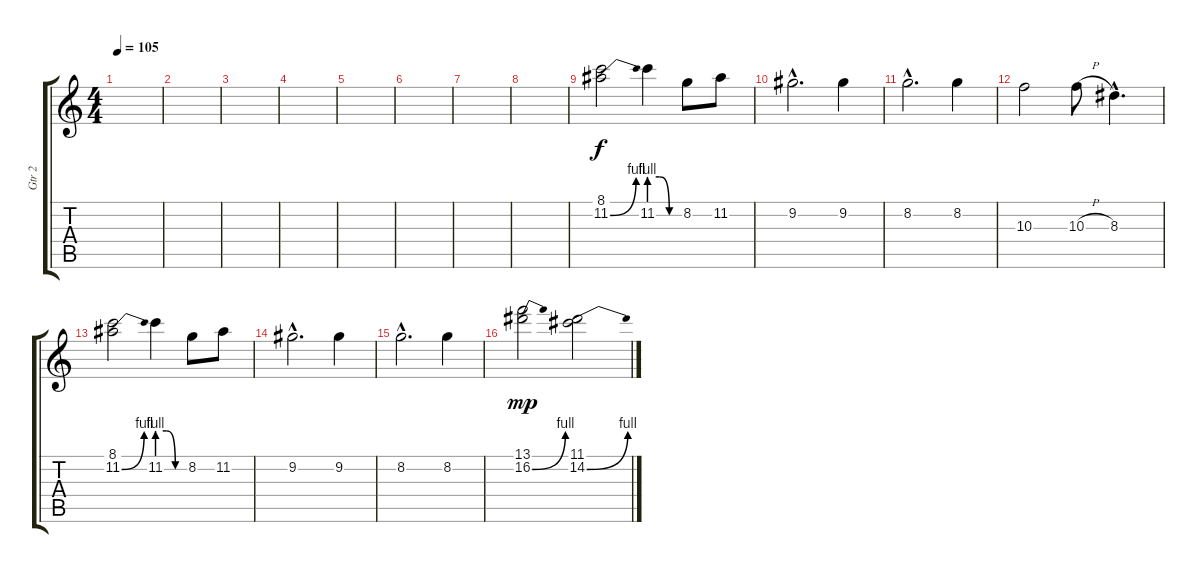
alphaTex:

\track ("Gtr 2" "Gtr 2") {instrument overdrivenguitar}
\staff {score tabs}
\tuning (E4 B3 G3 D3 A2 E2) {hide}
\ts (4 4)
\tempo 105
\clef g2
\ks c
|
|
|
|
|
|
|
|
(8.1 11.2{be (bend 0 0 60 4)}).2{dy f} 11.2{be (custom 0 4 20 4 40 0 60 0)}.4 8.2.8 11.2.8 |
9.2{hac}.2{d} 9.2.4 |
8.2{hac}.2{d} 8.2.4 |
10.3.2 10.3{h}.8 8.3{hac}.4{d} |
(8.1 11.2{be (bend 0 0 60 4)}).2 11.2{be (custom 0 4 20 4 40 0 60 0)}.4 8.2.8 11.2.8 |
9.2{hac}.2{d} 9.2.4 |
8.2{hac}.2{d} 8.2.4 |
(13.1 16.2{be (bend 0 0 60 4)}).2{dy mp} (11.1 14.2{be (bend 0 0 60 4)}).2
